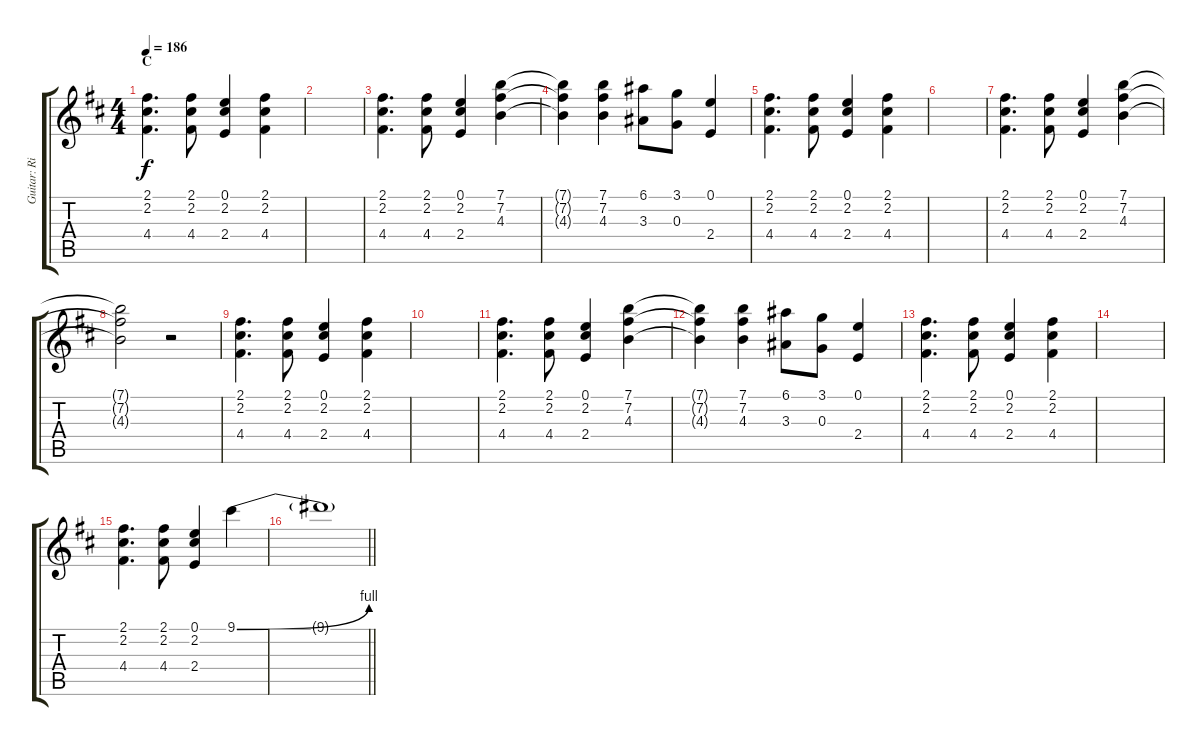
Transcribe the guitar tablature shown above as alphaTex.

\track ("Guitar: Rik" "Guitar: Ri") {instrument overdrivenguitar}
\staff {score tabs}
\tuning (E4 B3 G3 D3 A2 E2) {hide}
\ts (4 4)
\section ("" "C")
\tempo 186
\clef g2
\ks d
(2.1 2.2 4.4).4{d dy f} (2.1 2.2 4.4).8 (0.1 2.2 2.4).4 (2.1 2.2 4.4).4 |
|
(2.1 2.2 4.4).4{d} (2.1 2.2 4.4).8 (0.1 2.2 2.4).4 (7.1 7.2 4.3).4 |
(7.1{t} 7.2{t} 4.3{t}).4 (7.1 7.2 4.3).4 (6.1 3.3).8 (3.1 0.3).8 (0.1 2.4).4 |
(2.1 2.2 4.4).4{d} (2.1 2.2 4.4).8 (0.1 2.2 2.4).4 (2.1 2.2 4.4).4 |
|
(2.1 2.2 4.4).4{d} (2.1 2.2 4.4).8 (0.1 2.2 2.4).4 (7.1 7.2 4.3).4 |
(7.1{t} 7.2{t} 4.3{t}).2 r.2 |
(2.1 2.2 4.4).4{d} (2.1 2.2 4.4).8 (0.1 2.2 2.4).4 (2.1 2.2 4.4).4 |
|
(2.1 2.2 4.4).4{d} (2.1 2.2 4.4).8 (0.1 2.2 2.4).4 (7.1 7.2 4.3).4 |
(7.1{t} 7.2{t} 4.3{t}).4 (7.1 7.2 4.3).4 (6.1 3.3).8 (3.1 0.3).8 (0.1 2.4).4 |
(2.1 2.2 4.4).4{d} (2.1 2.2 4.4).8 (0.1 2.2 2.4).4 (2.1 2.2 4.4).4 |
|
(2.1 2.2 4.4).4{d} (2.1 2.2 4.4).8 (0.1 2.2 2.4).4 9.1{be (bend 0 0 60 4)}.4 |
\barLineRight lightlight
9.1{t}.1
